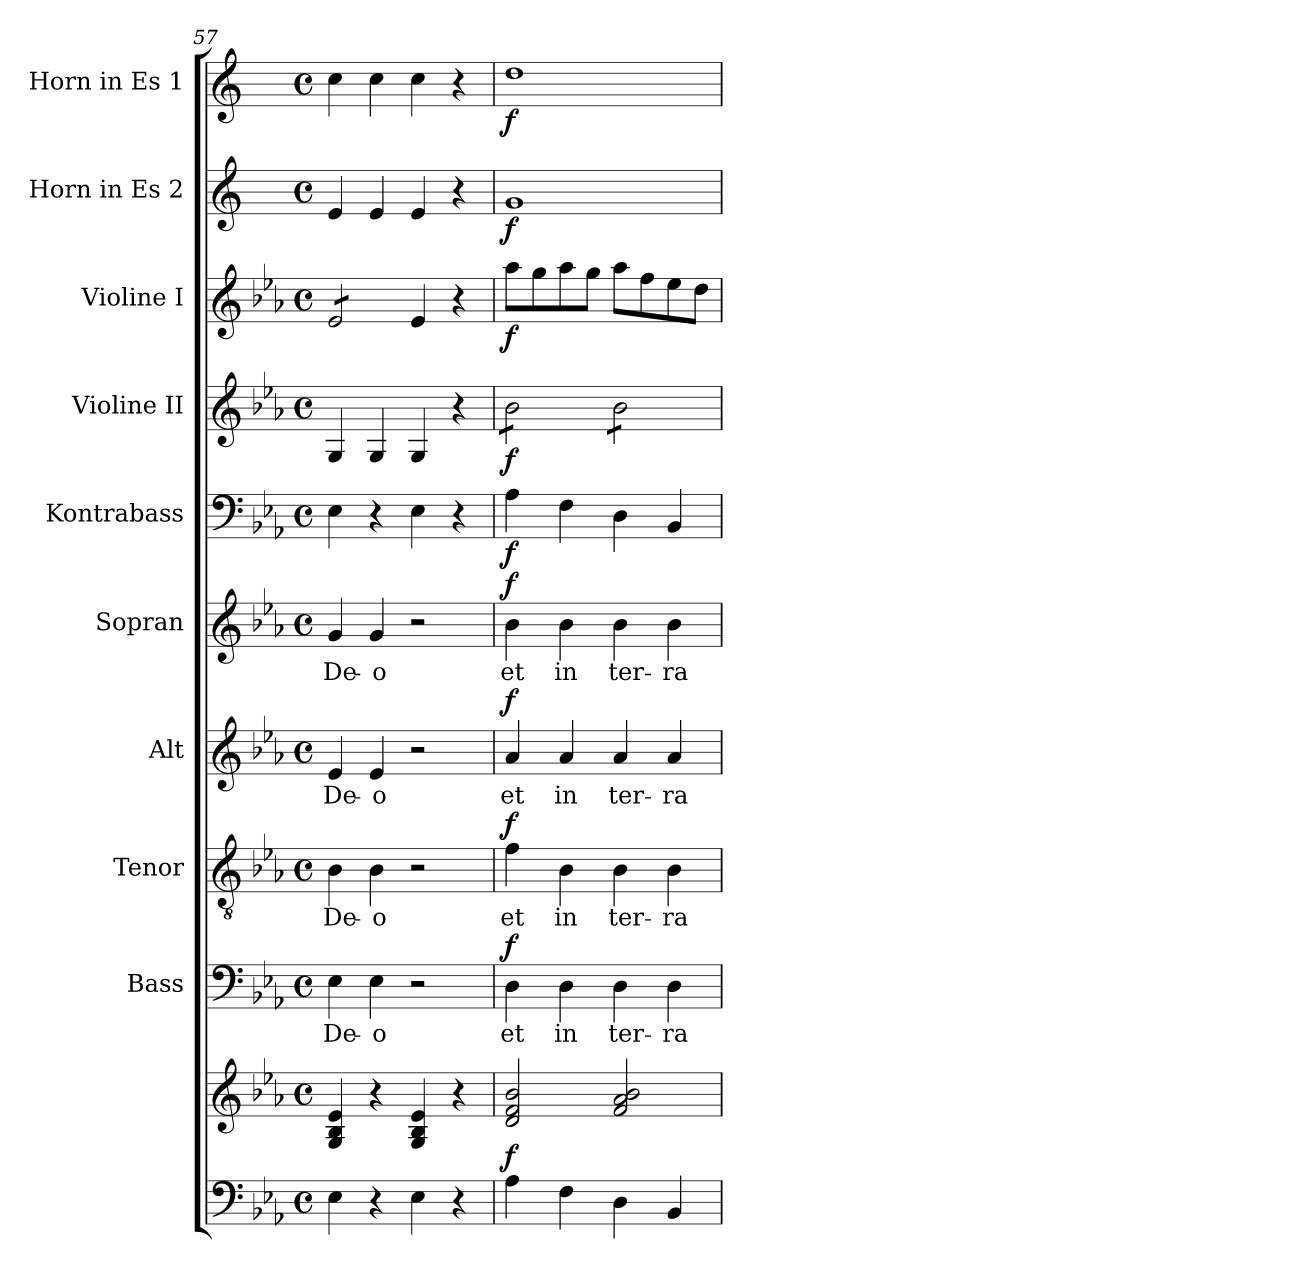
**kern	**kern	**dynam	**kern	**text	**dynam	**kern	**text	**dynam	**kern	**text	**dynam	**kern	**text	**dynam	**kern	**dynam	**kern	**dynam	**kern	**dynam	**kern	**dynam	**kern	**dynam
*part10	*part10	*part10	*part9	*part9	*part9	*part8	*part8	*part8	*part7	*part7	*part7	*part6	*part6	*part6	*part5	*part5	*part4	*part4	*part3	*part3	*part2	*part2	*part1	*part1
*staff11	*staff10	*staff10/11	*staff9	*staff9	*staff9	*staff8	*staff8	*staff8	*staff7	*staff7	*staff7	*staff6	*staff6	*staff6	*staff5	*staff5	*staff4	*staff4	*staff3	*staff3	*staff2	*staff2	*staff1	*staff1
*	*	*	*I"Bass	*	*	*I"Tenor	*	*	*I"Alt	*	*	*I"Sopran	*	*	*I"Kontrabass	*	*I"Violine II	*	*I"Violine I	*	*I"Horn in Es 2	*	*I"Horn in Es 1	*
*	*	*	*I'B.	*	*	*I'T.	*	*	*I'A.	*	*	*I'S.	*	*	*I'Kb.	*	*I'Vl. II	*	*I'Vl. I	*	*I'Hr. Es 2	*	*I'Hr. Es 1	*
*clefF4	*clefG2	*	*clefF4	*	*	*clefGv2	*	*	*clefG2	*	*	*clefG2	*	*	*clefF4	*	*clefG2	*	*clefG2	*	*clefG2	*	*clefG2	*
*	*	*	*	*	*	*	*	*	*	*	*	*	*	*	*ITrd7c12	*	*	*	*	*	*ITrd5c9	*	*ITrd5c9	*
*k[b-e-a-]	*k[b-e-a-]	*	*k[b-e-a-]	*	*	*k[b-e-a-]	*	*	*k[b-e-a-]	*	*	*k[b-e-a-]	*	*	*k[b-e-a-]	*	*k[b-e-a-]	*	*k[b-e-a-]	*	*k[b-e-a-]	*	*k[b-e-a-]	*
*E-:	*E-:	*	*E-:	*	*	*E-:	*	*	*E-:	*	*	*E-:	*	*	*E-:	*	*E-:	*	*E-:	*	*E-:	*	*E-:	*
*M4/4	*M4/4	*	*M4/4	*	*	*M4/4	*	*	*M4/4	*	*	*M4/4	*	*	*M4/4	*	*M4/4	*	*M4/4	*	*M4/4	*	*M4/4	*
*met(c)	*met(c)	*	*met(c)	*	*	*met(c)	*	*	*met(c)	*	*	*met(c)	*	*	*met(c)	*	*met(c)	*	*met(c)	*	*met(c)	*	*met(c)	*
=57	=57	=57	=57	=57	=57	=57	=57	=57	=57	=57	=57	=57	=57	=57	=57	=57	=57	=57	=57	=57	=57	=57	=57	=57
!	!	!	!	!LO:LY:b	!	!	!LO:LY:b	!	!	!LO:LY:b	!	!	!LO:LY:b	!	!	!	!	!	!	!	!	!	!	!
*	*	*	*	*	*	*	*	*	*	*	*	*	*	*	*	*	*	*	*tremolo	*	*	*	*	*
4E-\	4G/ 4B-/ 4e-/	.	4E-\	De-	.	4B-\	De-	.	4e-/	De-	.	4g/	De-	.	4EE-\	.	4G/	.	8e-/L	.	4G/	.	4e-\	.
.	.	.	.	.	.	.	.	.	.	.	.	.	.	.	.	.	.	.	8e-/	.	.	.	.	.
!	!	!	!	!LO:LY:b	!	!	!LO:LY:b	!	!	!LO:LY:b	!	!	!LO:LY:b	!	!	!	!	!	!	!	!	!	!	!
4r	4r	.	4E-\	-o	.	4B-\	-o	.	4e-/	-o	.	4g/	-o	.	4r	.	4G/	.	8e-/	.	4G/	.	4e-\	.
.	.	.	.	.	.	.	.	.	.	.	.	.	.	.	.	.	.	.	8e-/J	.	.	.	.	.
*	*	*	*	*	*	*	*	*	*	*	*	*	*	*	*	*	*	*	*Xtremolo	*	*	*	*	*
4E-\	4G/ 4B-/ 4e-/	.	2r	.	.	2r	.	.	2r	.	.	2r	.	.	4EE-\	.	4G/	.	4e-/	.	4G/	.	4e-\	.
4r	4r	.	.	.	.	.	.	.	.	.	.	.	.	.	4r	.	4r	.	4r	.	4r	.	4r	.
=58	=58	=58	=58	=58	=58	=58	=58	=58	=58	=58	=58	=58	=58	=58	=58	=58	=58	=58	=58	=58	=58	=58	=58	=58
!	!	!LO:DY:a=2	!	!LO:LY:b	!LO:DY:a	!	!LO:LY:b	!LO:DY:a	!	!LO:LY:b	!LO:DY:a	!	!LO:LY:b	!LO:DY:a	!	!LO:DY:b	!	!LO:DY:b	!	!LO:DY:b	!	!LO:DY:b	!	!LO:DY:b
*	*	*	*	*	*	*	*	*	*	*	*	*	*	*	*	*	*tremolo	*	*	*	*	*	*	*
4A-\	2d/ 2f/ 2b-/	f	4D\	et	f	4f\	et	f	4a-/	et	f	4b-\	et	f	4AA-\	f	8b-\L	f	8aa-\L	f	1B-	f	1f	f
.	.	.	.	.	.	.	.	.	.	.	.	.	.	.	.	.	8b-\	.	8gg\	.	.	.	.	.
!	!	!	!	!LO:LY:b	!	!	!LO:LY:b	!	!	!LO:LY:b	!	!	!LO:LY:b	!	!	!	!	!	!	!	!	!	!	!
4F\	.	.	4D\	in	.	4B-\	in	.	4a-/	in	.	4b-\	in	.	4FF\	.	8b-\	.	8aa-\	.	.	.	.	.
.	.	.	.	.	.	.	.	.	.	.	.	.	.	.	.	.	8b-\J	.	8gg\J	.	.	.	.	.
!	!	!	!	!LO:LY:b	!	!	!LO:LY:b	!	!	!LO:LY:b	!	!	!LO:LY:b	!	!	!	!	!	!	!	!	!	!	!
4D\	2f/ 2a-/ 2b-/	.	4D\	ter-	.	4B-\	ter-	.	4a-/	ter-	.	4b-\	ter-	.	4DD\	.	8b-\L	.	8aa-\L	.	.	.	.	.
.	.	.	.	.	.	.	.	.	.	.	.	.	.	.	.	.	8b-\	.	8ff\	.	.	.	.	.
!	!	!	!	!LO:LY:b	!	!	!LO:LY:b	!	!	!LO:LY:b	!	!	!LO:LY:b	!	!	!	!	!	!	!	!	!	!	!
4BB-/	.	.	4D\	-ra	.	4B-\	-ra	.	4a-/	-ra	.	4b-\	-ra	.	4BBB-/	.	8b-\	.	8ee-\	.	.	.	.	.
.	.	.	.	.	.	.	.	.	.	.	.	.	.	.	.	.	8b-\J	.	8dd\J	.	.	.	.	.
*	*	*	*	*	*	*	*	*	*	*	*	*	*	*	*	*	*Xtremolo	*	*	*	*	*	*	*
=	=	=	=	=	=	=	=	=	=	=	=	=	=	=	=	=	=	=	=	=	=	=	=	=
*-	*-	*-	*-	*-	*-	*-	*-	*-	*-	*-	*-	*-	*-	*-	*-	*-	*-	*-	*-	*-	*-	*-	*-	*-
